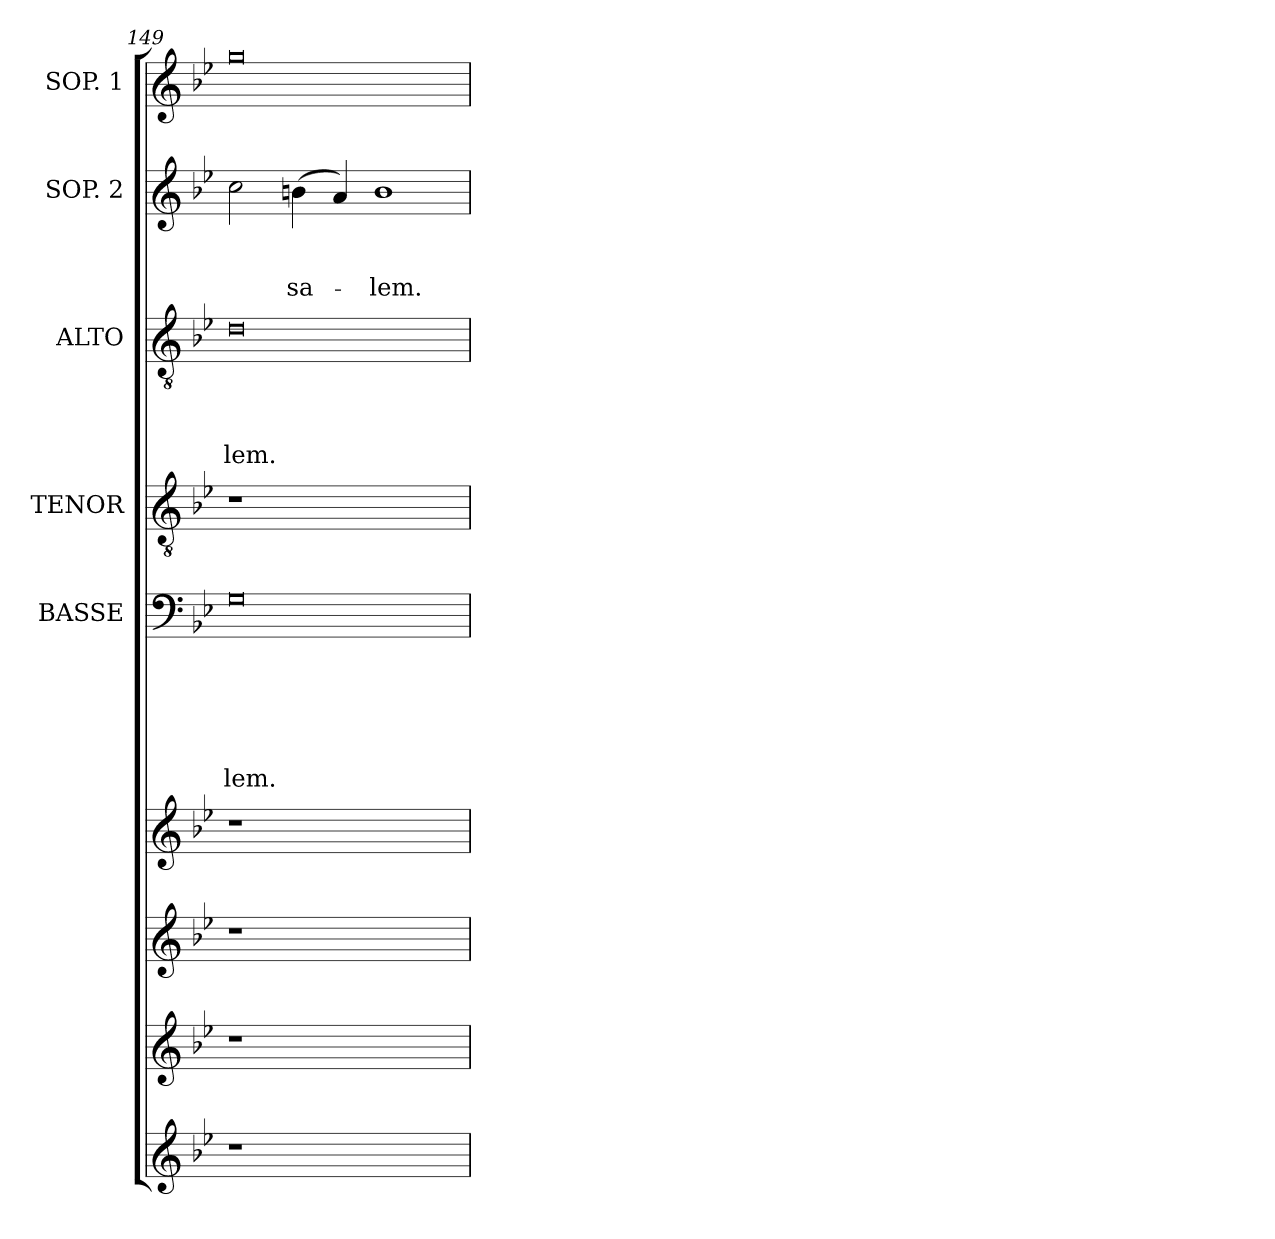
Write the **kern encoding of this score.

**kern	**kern	**kern	**kern	**kern	**text	**text	**text	**text	**text	**text	**kern	**kern	**text	**text	**text	**text	**kern	**text	**text	**text	**kern	**text
*part9	*part8	*part7	*part6	*part5	*part5	*part5	*part5	*part5	*part5	*part5	*part4	*part3	*part3	*part3	*part3	*part3	*part2	*part2	*part2	*part2	*part1	*part1
*staff9	*staff8	*staff7	*staff6	*staff5	*staff5	*staff5	*staff5	*staff5	*staff5	*staff5	*staff4	*staff3	*staff3	*staff3	*staff3	*staff3	*staff2	*staff2	*staff2	*staff2	*staff1	*staff1
*	*	*	*	*I"BASSE	*	*	*	*	*	*	*I"TENOR	*I"ALTO	*	*	*	*	*I"SOP. 2	*	*	*	*I"SOP. 1	*
*	*	*	*	*I'BAS.	*	*	*	*	*	*	*I'TEN.	*I'ALT.	*	*	*	*	*I'SOP. 2	*	*	*	*I'SOP. 1	*
*clefG2	*clefG2	*clefG2	*clefG2	*clefF4	*	*	*	*	*	*	*clefGv2	*clefGv2	*	*	*	*	*clefG2	*	*	*	*clefG2	*
*k[b-e-]	*k[b-e-]	*k[b-e-]	*k[b-e-]	*k[b-e-]	*	*	*	*	*	*	*k[b-e-]	*k[b-e-]	*	*	*	*	*k[b-e-]	*	*	*	*k[b-e-]	*
*B-:	*B-:	*B-:	*B-:	*B-:	*	*	*	*	*	*	*B-:	*B-:	*	*	*	*	*B-:	*	*	*	*B-:	*
=149	=149	=149	=149	=149	=149	=149	=149	=149	=149	=149	=149	=149	=149	=149	=149	=149	=149	=149	=149	=149	=149	=149
!	!	!	!	!	!	!	!	!	!	!LO:LY:b	!	!	!	!	!	!LO:LY:b	!	!	!	!	!	!
1r	1r	1r	1r	0G	.	.	.	.	.	-lem.	1r	0d	.	.	.	-lem.	2cc\	.	.	.	0gg	.
!	!	!	!	!	!	!	!	!	!	!	!	!	!	!	!	!	!	!	!	!LO:LY:b	!	!
.	.	.	.	.	.	.	.	.	.	.	.	.	.	.	.	.	(>4bn\	.	.	-sa-	.	.
.	.	.	.	.	.	.	.	.	.	.	.	.	.	.	.	.	4a/)	.	.	.	.	.
!	!	!	!	!	!	!	!	!	!	!	!	!	!	!	!	!	!	!	!	!LO:LY:b	!	!
1ryy	1ryy	1ryy	1ryy	.	.	.	.	.	.	.	1ryy	.	.	.	.	.	1b	.	.	-lem.	.	.
=	=	=	=	=	=	=	=	=	=	=	=	=	=	=	=	=	=	=	=	=	=	=
*-	*-	*-	*-	*-	*-	*-	*-	*-	*-	*-	*-	*-	*-	*-	*-	*-	*-	*-	*-	*-	*-	*-
